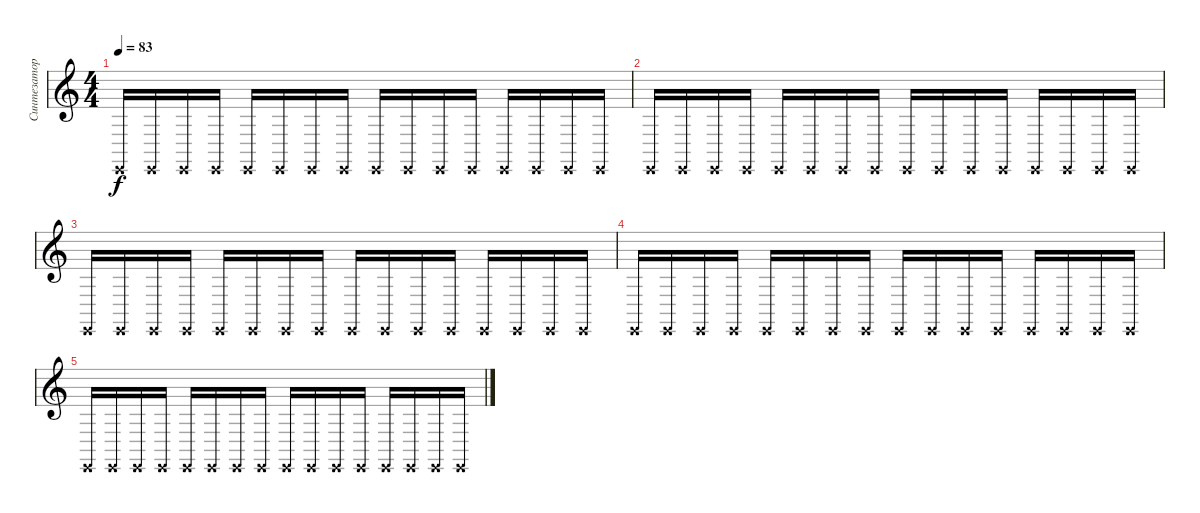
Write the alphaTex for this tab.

\track ("Синтезатор" "Синтезатор") {instrument lead2sawtooth}
\staff {score}
\tuning (E4 B3 G3 D3 A2 D2) {hide}
\ts (4 4)
\tempo 83
\clef g2
\ks c
2.6{x}.16{dy f} 2.6{x}.16 2.6{x}.16 2.6{x}.16 2.6{x}.16 2.6{x}.16 2.6{x}.16 2.6{x}.16 2.6{x}.16 2.6{x}.16 2.6{x}.16 2.6{x}.16 2.6{x}.16 2.6{x}.16 2.6{x}.16 2.6{x}.16 |
2.6{x}.16 2.6{x}.16 2.6{x}.16 2.6{x}.16 2.6{x}.16 2.6{x}.16 2.6{x}.16 2.6{x}.16 2.6{x}.16 2.6{x}.16 2.6{x}.16 2.6{x}.16 2.6{x}.16 2.6{x}.16 2.6{x}.16 2.6{x}.16 |
2.6{x}.16 2.6{x}.16 2.6{x}.16 2.6{x}.16 2.6{x}.16 2.6{x}.16 2.6{x}.16 2.6{x}.16 2.6{x}.16 2.6{x}.16 2.6{x}.16 2.6{x}.16 2.6{x}.16 2.6{x}.16 2.6{x}.16 2.6{x}.16 |
2.6{x}.16 2.6{x}.16 2.6{x}.16 2.6{x}.16 2.6{x}.16 2.6{x}.16 2.6{x}.16 2.6{x}.16 2.6{x}.16 2.6{x}.16 2.6{x}.16 2.6{x}.16 2.6{x}.16 2.6{x}.16 2.6{x}.16 2.6{x}.16 |
2.6{x}.16 2.6{x}.16 2.6{x}.16 2.6{x}.16 2.6{x}.16 2.6{x}.16 2.6{x}.16 2.6{x}.16 2.6{x}.16 2.6{x}.16 2.6{x}.16 2.6{x}.16 2.6{x}.16 2.6{x}.16 2.6{x}.16 2.6{x}.16
